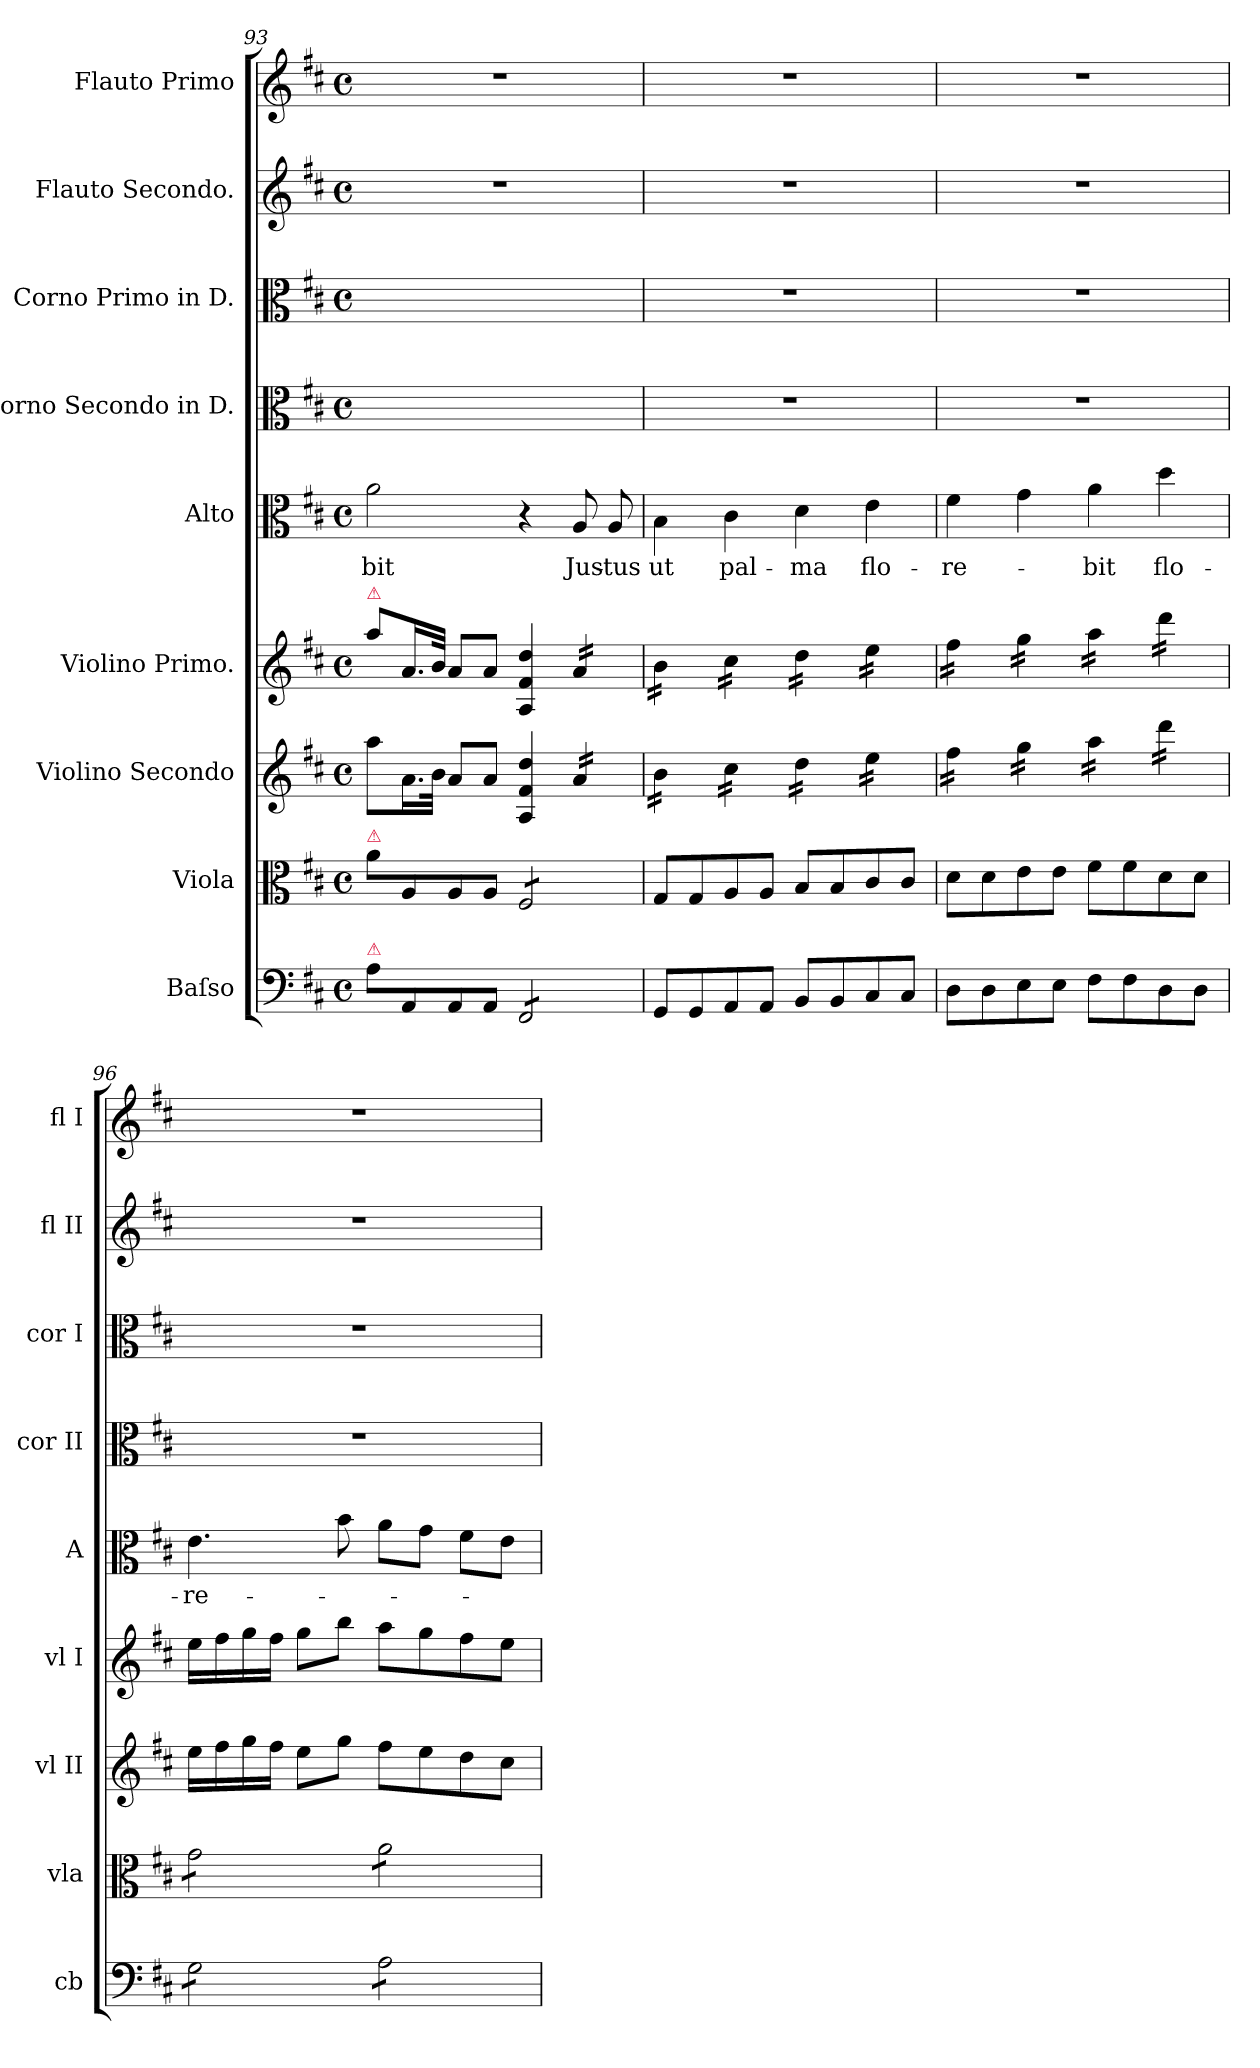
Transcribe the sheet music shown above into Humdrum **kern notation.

**kern	**kern	**kern	**kern	**kern	**text	**kern	**kern	**kern	**kern
*part9	*part8	*part7	*part6	*part5	*part5	*part4	*part3	*part2	*part1
*staff9	*staff8	*staff7	*staff6	*staff5	*staff5	*staff4	*staff3	*staff2	*staff1
*I"Baſso	*I"Viola	*I"Violino Secondo	*I"Violino Primo.	*I"Alto	*	*I"Corno Secondo in D.	*I"Corno Primo in D.	*I"Flauto Secondo.	*I"Flauto Primo
*I'cb	*I'vla	*I'vl II	*I'vl I	*I'A	*	*I'cor II	*I'cor I	*I'fl II	*I'fl I
*clefF4	*clefC3	*clefG2	*clefG2	*clefC3	*	*clefC3	*clefC3	*clefG2	*clefG2
*k[f#c#]	*k[f#c#]	*k[f#c#]	*k[f#c#]	*k[f#c#]	*	*k[f#c#]	*k[f#c#]	*k[f#c#]	*k[f#c#]
*D:	*D:	*D:	*D:	*D:	*	*D:	*D:	*D:	*D:
*M4/4	*M4/4	*M4/4	*M4/4	*M4/4	*	*M4/4	*M4/4	*M4/4	*M4/4
*met(c)	*met(c)	*met(c)	*met(c)	*met(c)	*	*met(c)	*met(c)	*met(c)	*met(c)
=93	=93	=93	=93	=93	=93	=93	=93	=93	=93
!	!	!	!LO:TX:a:color=crimson:t=⚠	!	!	!	!	!	!
!	!LO:TX:a:color=crimson:t=⚠	!	!	!	!	!	!	!	!
!LO:TX:a:color=crimson:t=⚠	!	!	!	!	!	!	!	!	!
8A\L	8a\L	8aa\L	8aa\L	2a\	-bit	1ryy	1ryy	1r	1r
8AA/	8A/	16.a\L	16.a/L	.	.	.	.	.	.
.	.	32b\JJk	32b/JJk	.	.	.	.	.	.
8AA/	8A/	8a/L	8a/L	.	.	.	.	.	.
8AA/J	8A/J	8a/J	8a/J	.	.	.	.	.	.
*tremolo	*	*	*	*	*	*	*	*	*
*	*tremolo	*	*	*	*	*	*	*	*
8FF#/L	8F#/L	4A/ 4f#/ 4dd/	4A/ 4f#/ 4dd/	4r	.	.	.	.	.
8FF#/	8F#/	.	.	.	.	.	.	.	.
*	*	*tremolo	*	*	*	*	*	*	*
*	*	*	*tremolo	*	*	*	*	*	*
8FF#/	8F#/	16a/LL	16a/LL	8A/	Jus-	.	.	.	.
.	.	16a/	16a/	.	.	.	.	.	.
8FF#/J	8F#/J	16a/	16a/	8A/	-tus	.	.	.	.
*	*Xtremolo	*	*	*	*	*	*	*	*
*Xtremolo	*	*	*	*	*	*	*	*	*
.	.	16a/JJ	16a/JJ	.	.	.	.	.	.
=94	=94	=94	=94	=94	=94	=94	=94	=94	=94
8GG/L	8G/L	16b\LL	16b\LL	4B\	ut	1r	1r	1r	1r
.	.	16b\	16b\	.	.	.	.	.	.
8GG/	8G/	16b\	16b\	.	.	.	.	.	.
.	.	16b\JJ	16b\JJ	.	.	.	.	.	.
8AA/	8A/	16cc#\LL	16cc#\LL	4c#\	pal-	.	.	.	.
.	.	16cc#\	16cc#\	.	.	.	.	.	.
8AA/J	8A/J	16cc#\	16cc#\	.	.	.	.	.	.
.	.	16cc#\JJ	16cc#\JJ	.	.	.	.	.	.
8BB/L	8B/L	16dd\LL	16dd\LL	4d\	-ma	.	.	.	.
.	.	16dd\	16dd\	.	.	.	.	.	.
8BB/	8B/	16dd\	16dd\	.	.	.	.	.	.
.	.	16dd\JJ	16dd\JJ	.	.	.	.	.	.
8C#/	8c#/	16ee\LL	16ee\LL	4e\	flo-	.	.	.	.
.	.	16ee\	16ee\	.	.	.	.	.	.
8C#/J	8c#/J	16ee\	16ee\	.	.	.	.	.	.
.	.	16ee\JJ	16ee\JJ	.	.	.	.	.	.
=95	=95	=95	=95	=95	=95	=95	=95	=95	=95
8D\L	8d\L	16ff#\LL	16ff#\LL	4f#\	-re-	1r	1r	1r	1r
.	.	16ff#\	16ff#\	.	.	.	.	.	.
8D\	8d\	16ff#\	16ff#\	.	.	.	.	.	.
.	.	16ff#\JJ	16ff#\JJ	.	.	.	.	.	.
8E\	8e\	16gg\LL	16gg\LL	4g\	.	.	.	.	.
.	.	16gg\	16gg\	.	.	.	.	.	.
8E\J	8e\J	16gg\	16gg\	.	.	.	.	.	.
.	.	16gg\JJ	16gg\JJ	.	.	.	.	.	.
8F#\L	8f#\L	16aa\LL	16aa\LL	4a\	-bit	.	.	.	.
.	.	16aa\	16aa\	.	.	.	.	.	.
8F#\	8f#\	16aa\	16aa\	.	.	.	.	.	.
.	.	16aa\JJ	16aa\JJ	.	.	.	.	.	.
8D\	8d\	16ddd\LL	16ddd\LL	4dd\	flo-	.	.	.	.
.	.	16ddd\	16ddd\	.	.	.	.	.	.
8D\J	8d\J	16ddd\	16ddd\	.	.	.	.	.	.
.	.	16ddd\JJ	16ddd\JJ	.	.	.	.	.	.
*	*	*	*Xtremolo	*	*	*	*	*	*
*	*	*Xtremolo	*	*	*	*	*	*	*
=96	=96	=96	=96	=96	=96	=96	=96	=96	=96
*tremolo	*	*	*	*	*	*	*	*	*
*	*tremolo	*	*	*	*	*	*	*	*
8G\L	8g\L	16ee\LL	16ee\LL	4.e\	-re-	1r	1r	1r	1r
.	.	16ff#\	16ff#\	.	.	.	.	.	.
8G\	8g\	16gg\	16gg\	.	.	.	.	.	.
.	.	16ff#\JJ	16ff#\JJ	.	.	.	.	.	.
8G\	8g\	8ee\L	8gg\L	.	.	.	.	.	.
8G\J	8g\J	8gg\J	8bb\J	8b\	.	.	.	.	.
8A\L	8a\L	8ff#\L	8aa\L	8a\L	.	.	.	.	.
8A\	8a\	8ee\	8gg\	8g\J	.	.	.	.	.
8A\	8a\	8dd\	8ff#\	8f#\L	.	.	.	.	.
8A\J	8a\J	8cc#\J	8ee\J	8e\J	.	.	.	.	.
*	*Xtremolo	*	*	*	*	*	*	*	*
*Xtremolo	*	*	*	*	*	*	*	*	*
=	=	=	=	=	=	=	=	=	=
*-	*-	*-	*-	*-	*-	*-	*-	*-	*-
